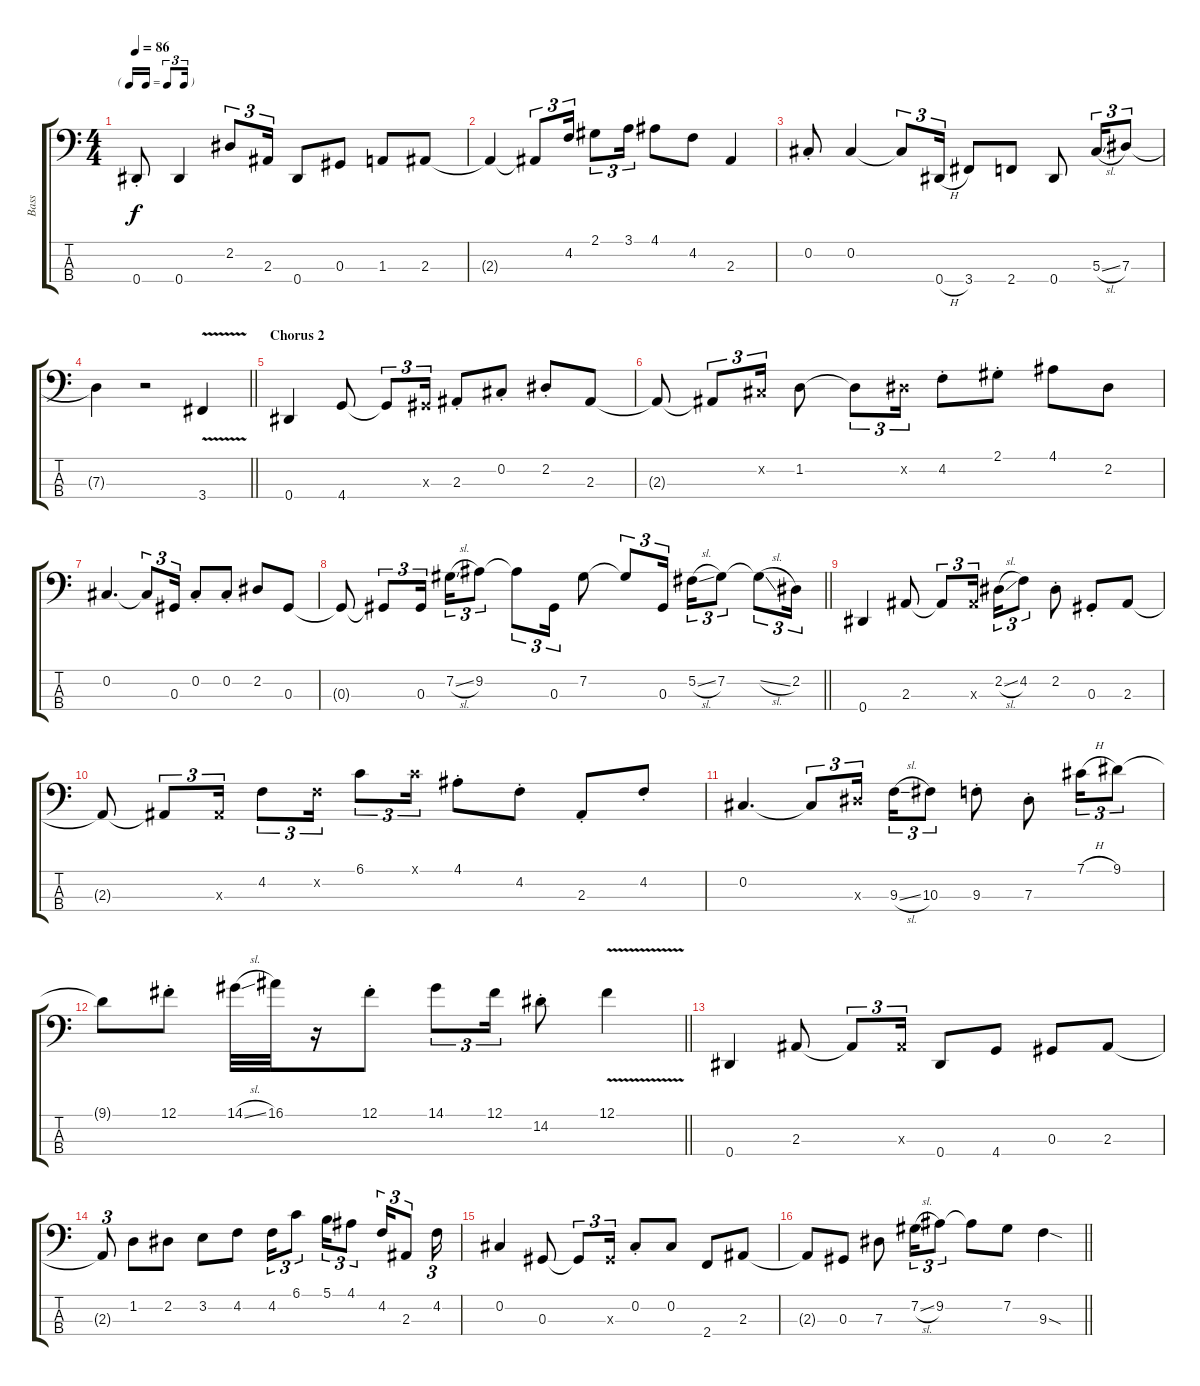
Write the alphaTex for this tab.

\track ("Bass" "Bass") {instrument electricbassfinger bank 177}
\staff {score tabs}
\tuning (Gb2 Db2 Ab1 Eb1) {hide}
\ts (4 4)
\tf triplet16th
\tempo 86
\clef f4
\ks c
0.4{st}.8{dy f} 0.4.4 2.2.8{tu (3 2)} 2.3.16{tu (3 2)} 0.4.8 0.3.8 1.3.8 2.3.8 |
2.3{t}.4 2.3{t}.8{tu (3 2)} 4.2.16{tu (3 2)} 2.1.8{tu (3 2)} 3.1.16{tu (3 2)} 4.1.8 4.2.8 2.3.4 |
0.2{st}.8 0.2.4 0.2{t}.8{tu (3 2)} 0.4{h}.16{tu (3 2)} 3.4.8 2.4.8 0.4.8 5.3{sl}.16{tu (3 2)} 7.3.8{tu (3 2)} |
\barLineRight lightlight
7.3{t}.4 r.2 3.4{v}.4 |
\section ("" "Chorus 2")
0.4.4 4.4.8 4.4{t}.8{tu (3 2)} 0.3{x}.16{tu (3 2)} 2.3{st}.8 0.2{st}.8 2.2{st}.8 2.3.8 |
2.3{t}.8 2.3{t}.8{tu (3 2)} 0.2{x}.16{tu (3 2)} 1.2.8 1.2{t}.8{tu (3 2)} 2.2{x}.16{tu (3 2)} 4.2{st}.8 2.1{st}.8 4.1.8 2.2.8 |
0.2.4{d} 0.2{t}.8{tu (3 2)} 0.3.16{tu (3 2)} 0.2{st}.8 0.2{st}.8 2.2.8 0.3.8 |
\barLineRight lightlight
0.3{t}.8 0.3{t}.8{tu (3 2)} 0.3.16{tu (3 2)} 7.2{sl}.16{tu (3 2)} 9.2.8{tu (3 2)} 9.2{t}.8{tu (3 2)} 0.3.16{tu (3 2)} 7.2.8 7.2{t}.8{tu (3 2)} 0.3.16{tu (3 2)} 5.2{sl}.16{tu (3 2)} 7.2.8{tu (3 2)} 7.2{sl t}.8{tu (3 2)} 2.2.16{tu (3 2)} |
0.4.4 2.3.8 2.3{t}.8{tu (3 2)} 2.3{x}.16{tu (3 2)} 2.2{sl}.16{tu (3 2)} 4.2.8{tu (3 2)} 2.2{st}.8 0.3{st}.8 2.3.8 |
2.3{t}.8 2.3{t}.8{tu (3 2)} 2.3{x}.16{tu (3 2)} 4.2.8{tu (3 2)} 4.2{x}.16{tu (3 2)} 6.1.8{tu (3 2)} 6.1{x}.16{tu (3 2)} 4.1{st}.8 4.2{st}.8 2.3{st}.8 4.2{st}.8 |
0.2.4{d} 0.2{t}.8{tu (3 2)} 7.3{x}.16{tu (3 2)} 9.3{sl}.16{tu (3 2)} 10.3.8{tu (3 2)} 9.3{st}.8 7.3{st}.8 7.1{h}.16{tu (3 2)} 9.1.8{tu (3 2)} |
\barLineRight lightlight
9.1{t}.8 12.1{st}.8 14.1{sl}.32 16.1.32 r.16 12.1{st}.8 14.1.8{tu (3 2)} 12.1.16{tu (3 2)} 14.2{st}.8 12.1{v}.4 |
0.4.4 2.3.8 2.3{t}.8{tu (3 2)} 2.3{x}.16{tu (3 2)} 0.4.8 4.4.8 0.3.8 2.3.8 |
2.3{t}.8{tu (3 2)} 1.2.8 2.2.8 3.2.8 4.2.8 4.2.16{tu (3 2)} 6.1.8{tu (3 2)} 5.1.16{tu (3 2)} 4.1.8{tu (3 2)} 4.2.16{tu (3 2)} 2.3.8{tu (3 2)} 4.2.16{tu (3 2)} |
0.2.4 0.3.8 0.3{t}.8{tu (3 2)} 0.3{x}.16{tu (3 2)} 0.2{st}.8 0.2.8 2.4.8 2.3.8 |
\barLineRight lightlight
2.3{t}.8 0.3.8 7.3.8 7.2{sl}.16{tu (3 2)} 9.2.8{tu (3 2)} 9.2{t}.8 7.2.8 9.3{sod}.4
